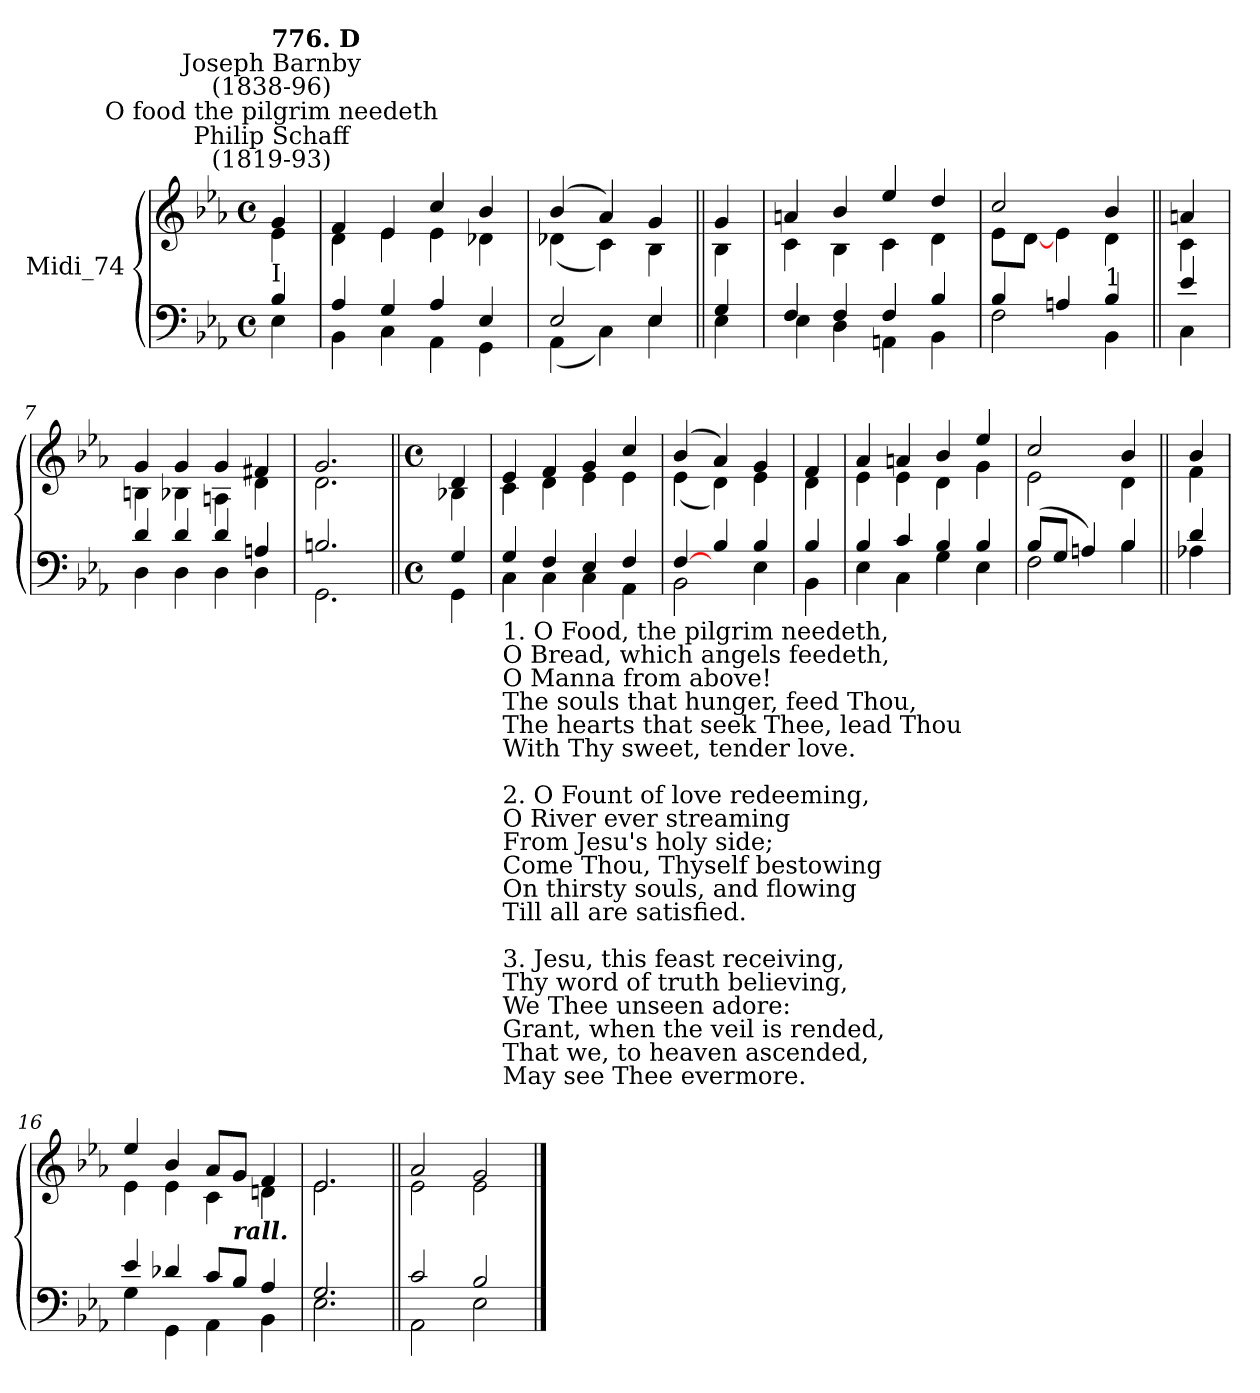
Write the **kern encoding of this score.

**kern	**kern
*part2	*part1
*staff2	*staff1
*I"Midi_74	*I"Midi_74
*clefF4	*clefG2
*k[b-e-a-]	*k[b-e-a-]
*E-:	*E-:
*M4/4	*M4/4
*met(c)	*met(c)
=	=
*^	*^
!	!	!LO:TX:a:cj:t=Philip Schaff\n(1819-93)	!
!	!	!LO:TX:a:cj:t=O food the pilgrim needeth	!
!	!	!LO:TX:a:cj:t=Joseph Barnby\n(1838-96)	!
!	!	!LO:TX:a:B:t=776. D	!
!	!	!LO:TX:b:t=I	!
4B-/	4E-\	4g/	4e-\
=1	=1	=1	=1
4A-/	4BB-\	4f/	4d\
4G/	4C\	4e-/	4e-\
4A-/	4AA-\	4cc/	4e-\
4E-/	4GG\	4b-/	4d-X\
=2	=2	=2	=2
2E-/	(<4AA-\	(>4b-/	(<4d-X\
.	4C\)	4a-/)	4c\)
4E-/	4E-\	4g/	4B-\
=3||	=3||	=3||	=3||
4G/	4E-\	4g/	4B-\
=4	=4	=4	=4
4F/	4E-\	4an/	4c\
4F/	4D\	4b-/	4B-\
4F/	4AAn\	4ee-/	4c\
4B-/	4BB-\	4dd/	4d\
=5	=5	=5	=5
4B-/	2F\	2cc/	8e-\L
.	.	.	[8d\J
4An/	.	.	4e-\
!	!	!LO:TX:b:t=1	!
4B-/	4BB-\	4b-/	4d\
=6||	=6||	=6||	=6||
4e-/	4C\	4an/	4c\
=7	=7	=7	=7
4d/	4D\	4g/	4Bn\
4d/	4D\	4g/	4B-X\
4d/	4D\	4g/	4An\
4An/	4D\	4f#X/	4d\
=8	=8	=8	=8
2.Bn/	2.GG\	2.g/	2.d\
!!LO:LB:g=z	!!
=9||	=9||	=9||	=9||
*M4/4	*	*M4/4	*
*met(c)	*	*met(c)	*
4G/	4GG\	4d/	4B-X\
=10	=10	=10	=10
!LO:TX:b:t=1. O Food, the pilgrim needeth,\nO Bread, which angels feedeth,\nO Manna from above!\nThe souls that hunger, feed Thou,\nThe hearts that seek Thee, lead Thou\nWith Thy sweet, tender love.\n\n2. O Fount of love redeeming,\nO River ever streaming\nFrom Jesu's holy side;\nCome Thou, Thyself bestowing\nOn thirsty souls, and flowing\nTill all are satisfied.\n\n3. Jesu, this feast receiving,\nThy word of truth believing,\nWe Thee unseen adore&colon;\nGrant, when the veil is rended,\nThat we, to heaven ascended,\nMay see Thee evermore.	!	!	!
4G/	4C\	4e-/	4c\
4F/	4C\	4f/	4d\
4E-/	4C\	4g/	4e-\
4F/	4AA-\	4cc/	4e-\
=11	=11	=11	=11
[4F/	2BB-\	(>4b-/	(<4e-\
4B-/	.	4a-/)	4d\)
4B-/	4E-\	4g/	4e-\
=12	=12	=12	=12
4B-/	4BB-\	4f/	4d\
=13	=13	=13	=13
4B-/	4E-\	4a-/	4e-\
4c/	4C\	4an/	4e-\
4B-/	4G\	4b-/	4d\
4B-/	4E-\	4ee-/	4g\
=14	=14	=14	=14
(>8B-/L	2F\	2cc/	2e-\
8G/J	.	.	.
4An/)	.	.	.
4B-/	4B-\	4b-/	4d\
=15||	=15||	=15||	=15||
4d/	4A-X\	4b-/	4f\
=16	=16	=16	=16
4e-/	4G\	4ee-/	4e-\
4d-X/	4GG\	4b-/	4e-\
8c/L	4AA-\	8a-/L	4c\
!	!	!LO:TX:b:Bi:t=rall.	!
8B-/J	.	8g/J	.
4A-/	4BB-\	4f/	4dn\
=17	=17	=17	=17
2.G/	2.E-\	2.e-/	2.e-\
=18||	=18||	=18||	=18||
2c/	2AA-\	2a-/	2e-\
2B-/	2E-\	2g/	2e-\
*v	*v	*	*
*	*v	*v
==	==
*-	*-
